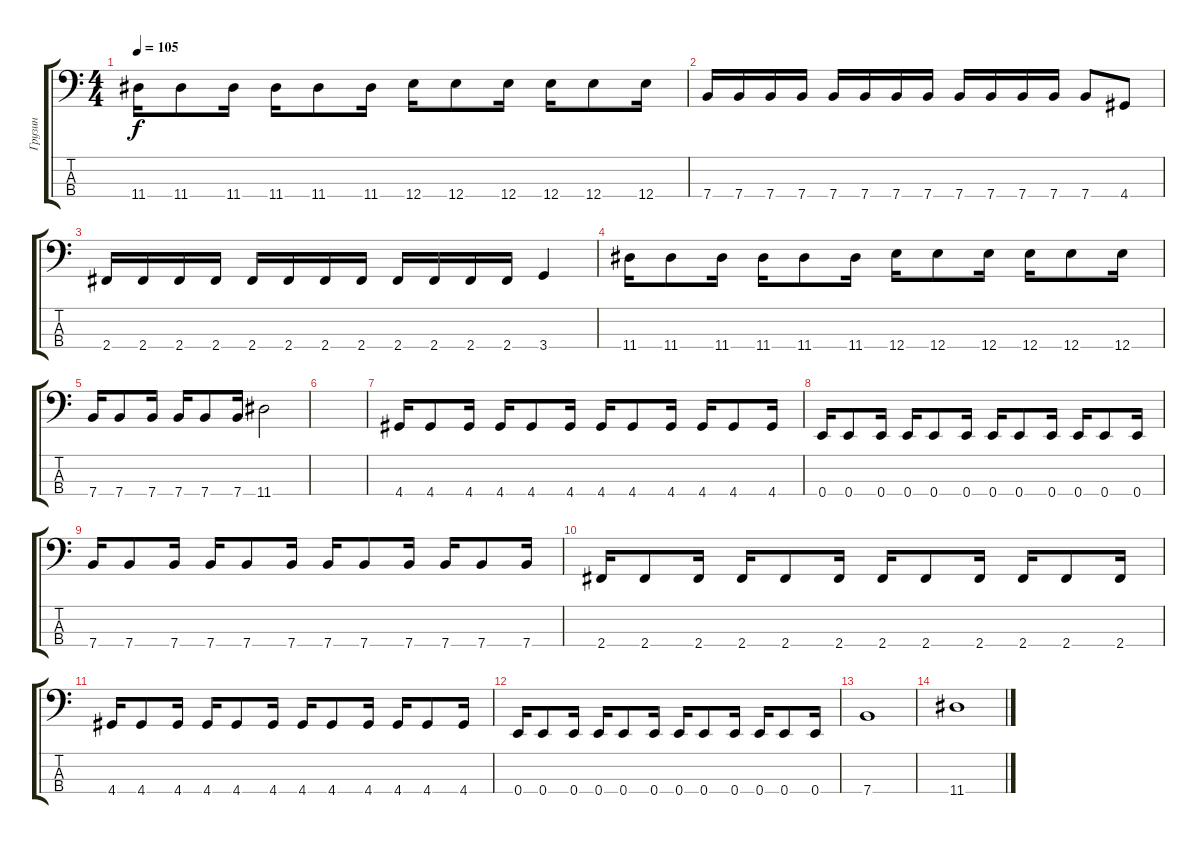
\track ("Грузин" "Грузин") {instrument electricbasspick}
\staff {score tabs}
\tuning (G2 D2 A1 E1) {hide}
\ts (4 4)
\tempo 105
\clef f4
\ks c
11.4.16{dy f} 11.4.8 11.4.16 11.4.16 11.4.8 11.4.16 12.4.16 12.4.8 12.4.16 12.4.16 12.4.8 12.4.16 |
7.4.16 7.4.16 7.4.16 7.4.16 7.4.16 7.4.16 7.4.16 7.4.16 7.4.16 7.4.16 7.4.16 7.4.16 7.4.8 4.4.8 |
2.4.16 2.4.16 2.4.16 2.4.16 2.4.16 2.4.16 2.4.16 2.4.16 2.4.16 2.4.16 2.4.16 2.4.16 3.4.4 |
11.4.16 11.4.8 11.4.16 11.4.16 11.4.8 11.4.16 12.4.16 12.4.8 12.4.16 12.4.16 12.4.8 12.4.16 |
7.4.16 7.4.8 7.4.16 7.4.16 7.4.8 7.4.16 11.4.2 |
|
4.4.16 4.4.8 4.4.16 4.4.16 4.4.8 4.4.16 4.4.16 4.4.8 4.4.16 4.4.16 4.4.8 4.4.16 |
0.4.16 0.4.8 0.4.16 0.4.16 0.4.8 0.4.16 0.4.16 0.4.8 0.4.16 0.4.16 0.4.8 0.4.16 |
7.4.16 7.4.8 7.4.16 7.4.16 7.4.8 7.4.16 7.4.16 7.4.8 7.4.16 7.4.16 7.4.8 7.4.16 |
2.4.16 2.4.8 2.4.16 2.4.16 2.4.8 2.4.16 2.4.16 2.4.8 2.4.16 2.4.16 2.4.8 2.4.16 |
4.4.16 4.4.8 4.4.16 4.4.16 4.4.8 4.4.16 4.4.16 4.4.8 4.4.16 4.4.16 4.4.8 4.4.16 |
0.4.16 0.4.8 0.4.16 0.4.16 0.4.8 0.4.16 0.4.16 0.4.8 0.4.16 0.4.16 0.4.8 0.4.16 |
7.4.1 |
11.4.1
